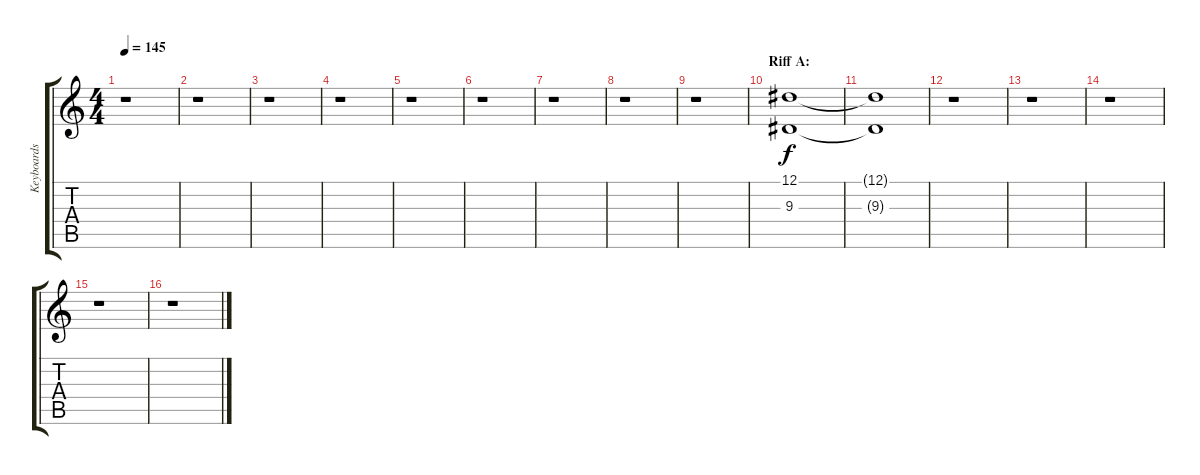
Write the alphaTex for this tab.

\track ("Keyboards" "Keyboards") {instrument pad5bowed}
\staff {score tabs}
\tuning (Eb4 Bb3 Gb3 Db3 Ab2 Eb2) {hide}
\ts (4 4)
\tempo 145
\clef g2
\ks c
r.1{dy f} |
r.1 |
r.1 |
r.1 |
r.1 |
r.1 |
r.1 |
r.1 |
r.1 |
\section ("" "Riff A:")
(12.1 9.3).1{volume 16 instrument stringensemble2} |
(12.1{t} 9.3{t}).1 |
r.1 |
r.1 |
r.1 |
r.1 |
r.1
